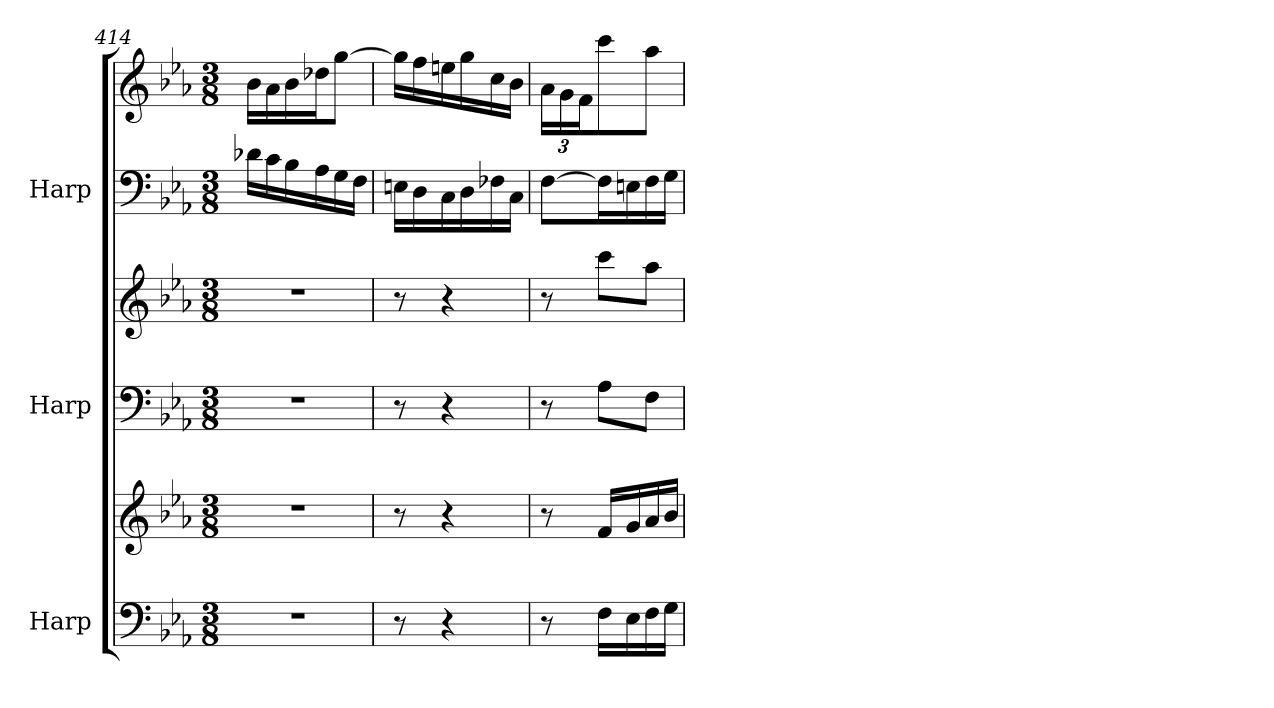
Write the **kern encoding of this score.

**kern	**kern	**kern	**kern	**kern	**kern
*part3	*part3	*part2	*part2	*part1	*part1
*staff6	*staff5	*staff4	*staff3	*staff2	*staff1
*I"Harp	*	*I"Harp	*	*I"Harp	*
*I'Hp	*	*I'Hp	*	*I'Hp	*
!!LO:PB:g=z
*clefF4	*clefG2	*clefF4	*clefG2	*clefF4	*clefG2
*k[b-e-a-]	*k[b-e-a-]	*k[b-e-a-]	*k[b-e-a-]	*k[b-e-a-]	*k[b-e-a-]
*M3/8	*M3/8	*M3/8	*M3/8	*M3/8	*M3/8
=414	=414	=414	=414	=414	=414
4.r	4.r	4.r	4.r	16d-X\LL	16b-\LL
.	.	.	.	16c\	16a-\
.	.	.	.	16B-\	16b-\
.	.	.	.	16A-\	16dd-X\J
.	.	.	.	16G\	[8gg\J
.	.	.	.	16F\JJ	.
=415	=415	=415	=415	=415	=415
8r	8r	8r	8r	16En\LL	16gg\LL]
.	.	.	.	16D\	16ff\
4r	4r	4r	4r	16C\	16een\
.	.	.	.	16D\	16gg\
.	.	.	.	16F-X\	16cc\
.	.	.	.	16C\JJ	16b-\JJ
=416	=416	=416	=416	=416	=416
*	*	*	*	*	*Xbrackettup
8r	8r	8r	8r	[8F\L	24a-\LL
.	.	.	.	.	24g\
.	.	.	.	.	24f\J
16F\LL	16f/LL	8A-\L	8ccc\L	16F\L]	8ccc\
16E-\	16g/	.	.	16En\	.
16F\	16a-/	8F\J	8aa-\J	16F\	8aa-\J
16G\JJ	16b-/JJ	.	.	16G\JJ	.
=	=	=	=	=	=
*-	*-	*-	*-	*-	*-
